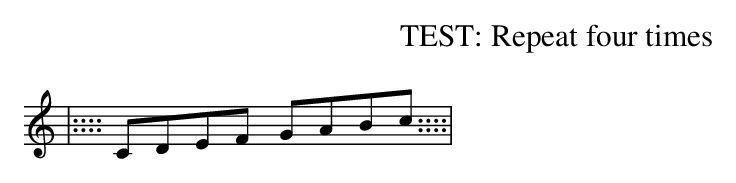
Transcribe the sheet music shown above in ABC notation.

X:1
T: TEST: Repeat four times
K: C
|:::: CDEF GABc ::::|
